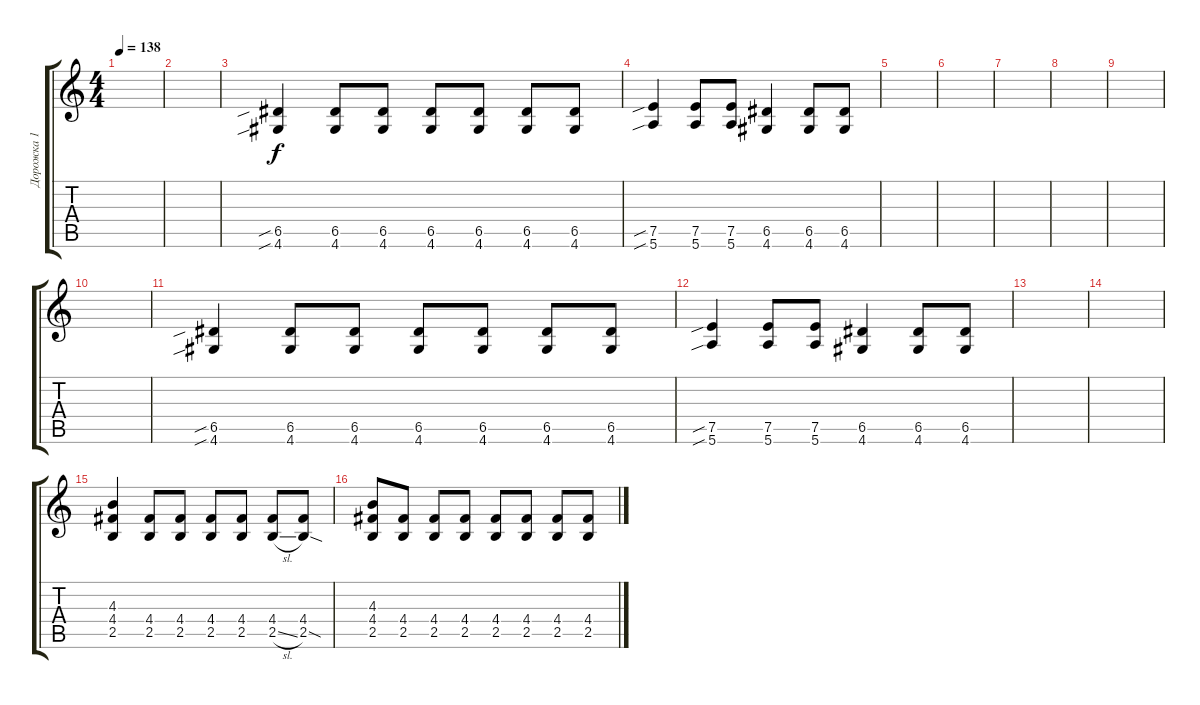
\track ("Дорожка 1" "Дорожка 1") {instrument overdrivenguitar}
\staff {score tabs}
\tuning (E4 B3 G3 D3 A2 E2) {hide}
\ts (4 4)
\tempo 138
\clef g2
\ks c
|
|
(6.5{sib} 4.6{sib}).4 (6.5 4.6).8 (6.5 4.6).8 (6.5 4.6).8 (6.5 4.6).8 (6.5 4.6).8 (6.5 4.6).8 |
(7.5{sib} 5.6{sib}).4 (7.5 5.6).8 (7.5 5.6).8 (6.5 4.6).4 (6.5 4.6).8 (6.5 4.6).8 |
|
|
|
|
|
|
(6.5{sib} 4.6{sib}).4 (6.5 4.6).8 (6.5 4.6).8 (6.5 4.6).8 (6.5 4.6).8 (6.5 4.6).8 (6.5 4.6).8 |
(7.5{sib} 5.6{sib}).4 (7.5 5.6).8 (7.5 5.6).8 (6.5 4.6).4 (6.5 4.6).8 (6.5 4.6).8 |
|
|
(4.3 4.4 2.5).4 (4.4 2.5).8 (4.4 2.5).8 (4.4 2.5).8 (4.4 2.5).8 (4.4 2.5{sl}).8 (4.4 2.5{sod}).8 |
(4.3 4.4 2.5).8 (4.4 2.5).8 (4.4 2.5).8 (4.4 2.5).8 (4.4 2.5).8 (4.4 2.5).8 (4.4 2.5).8 (4.4 2.5).8
